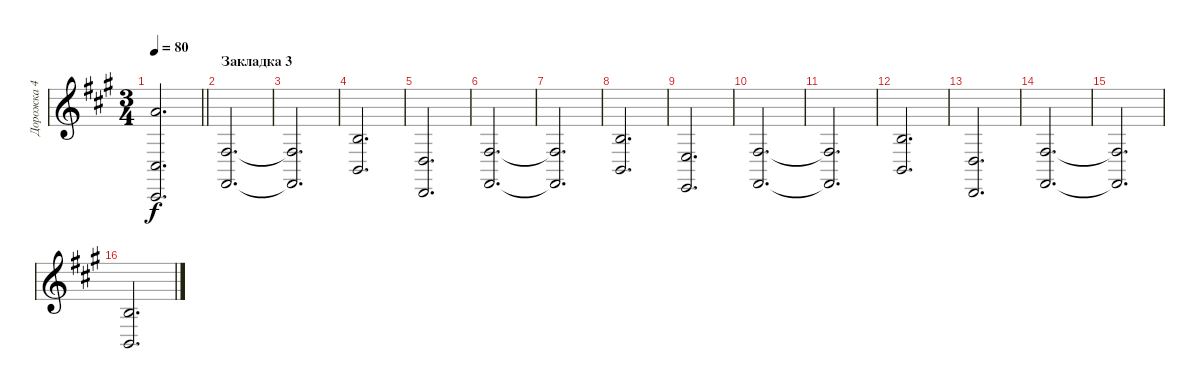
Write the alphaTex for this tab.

\track ("Дорожка 4" "Дорожка 4") {instrument pad2warm}
\staff {score}
\tuning (C4 G3 Eb3 Bb2 F2 C2) {hide}
\ts (3 4)
\tempo 80
\clef g2
\barLineRight lightlight
\ks f#minor
(9.1 3.4 1.6).2{d dy f} |
\section ("" "Закладка 3")
(8.4 6.6).2{d} |
(8.4{t} 6.6{t}).2{d} |
(13.4 11.6).2{d} |
(4.4 2.6).2{d} |
(8.4 6.6).2{d} |
(8.4{t} 6.6{t}).2{d} |
(13.4 11.6).2{d} |
(6.4 4.6).2{d} |
(8.4 6.6).2{d} |
(8.4{t} 6.6{t}).2{d} |
(13.4 11.6).2{d} |
(4.4 2.6).2{d} |
(8.4 6.6).2{d} |
(8.4{t} 6.6{t}).2{d} |
(13.4 11.6).2{d}
